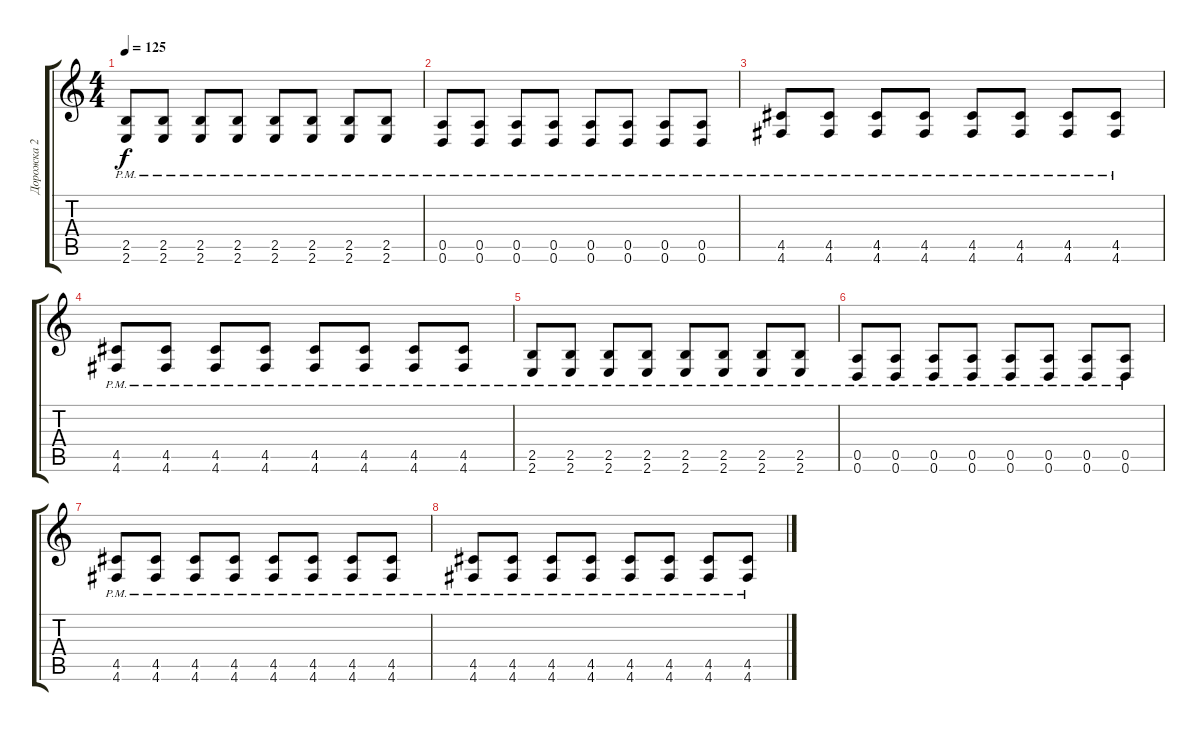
\track ("Дорожка 2" "Дорожка 2") {instrument distortionguitar}
\staff {score tabs}
\tuning (E4 B3 G3 D3 A2 D2) {hide}
\ts (4 4)
\tempo 125
\clef g2
\ks c
(2.5{pm} 2.6{pm}).8{dy f} (2.5{pm} 2.6{pm}).8 (2.5{pm} 2.6{pm}).8 (2.5{pm} 2.6{pm}).8 (2.5{pm} 2.6{pm}).8 (2.5{pm} 2.6{pm}).8 (2.5{pm} 2.6{pm}).8 (2.5{pm} 2.6{pm}).8 |
(0.5{pm} 0.6).8 (0.5{pm} 0.6).8 (0.5{pm} 0.6).8 (0.5{pm} 0.6).8 (0.5{pm} 0.6).8 (0.5{pm} 0.6).8 (0.5{pm} 0.6).8 (0.5{pm} 0.6).8 |
(4.5{pm} 4.6).8 (4.5{pm} 4.6).8 (4.5{pm} 4.6).8 (4.5{pm} 4.6).8 (4.5{pm} 4.6).8 (4.5{pm} 4.6).8 (4.5{pm} 4.6).8 (4.5{pm} 4.6).8 |
(4.5{pm} 4.6).8 (4.5{pm} 4.6).8 (4.5{pm} 4.6).8 (4.5{pm} 4.6).8 (4.5{pm} 4.6).8 (4.5{pm} 4.6).8 (4.5{pm} 4.6).8 (4.5{pm} 4.6).8 |
(2.5{pm} 2.6{pm}).8 (2.5{pm} 2.6{pm}).8 (2.5{pm} 2.6{pm}).8 (2.5{pm} 2.6{pm}).8 (2.5{pm} 2.6{pm}).8 (2.5{pm} 2.6{pm}).8 (2.5{pm} 2.6{pm}).8 (2.5{pm} 2.6{pm}).8 |
(0.5{pm} 0.6).8 (0.5{pm} 0.6).8 (0.5{pm} 0.6).8 (0.5{pm} 0.6).8 (0.5{pm} 0.6).8 (0.5{pm} 0.6).8 (0.5{pm} 0.6).8 (0.5{pm} 0.6).8 |
(4.5{pm} 4.6).8 (4.5{pm} 4.6).8 (4.5{pm} 4.6).8 (4.5{pm} 4.6).8 (4.5{pm} 4.6).8 (4.5{pm} 4.6).8 (4.5{pm} 4.6).8 (4.5{pm} 4.6).8 |
(4.5{pm} 4.6).8 (4.5{pm} 4.6).8 (4.5{pm} 4.6).8 (4.5{pm} 4.6).8 (4.5{pm} 4.6).8 (4.5{pm} 4.6).8 (4.5{pm} 4.6).8 (4.5{pm} 4.6).8
